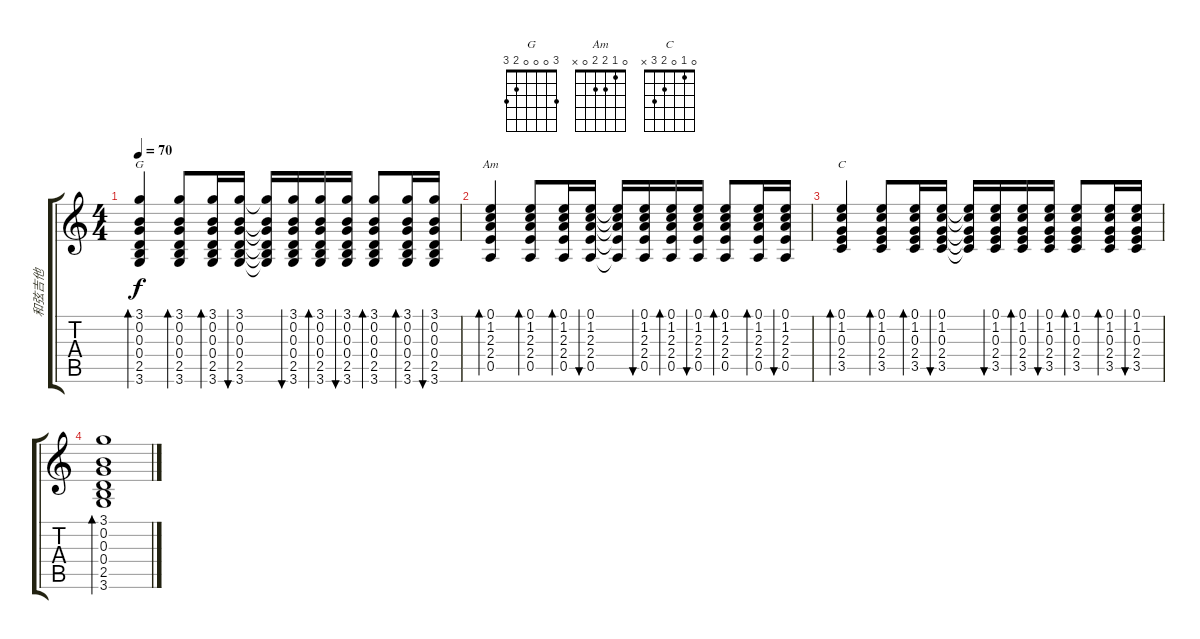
\track ("和弦吉他" "和弦吉他") {instrument acousticguitarsteel}
\staff {score tabs}
\tuning (E4 B3 G3 D3 A2 E2) {hide}
\chord ("G" 3 0 0 0 2 3)
\chord ("Am" 0 1 2 2 0 x)
\chord ("C" 0 1 0 2 3 x)
\ts (4 4)
\tempo 70
\clef g2
\ks c
(3.1 0.2 0.3 0.4 2.5 3.6).4{bd 30 ch "G" dy f} (3.1 0.2 0.3 0.4 2.5 3.6).8{bd 30} (3.1 0.2 0.3 0.4 2.5 3.6).16{bd 30} (3.1 0.2 0.3 0.4 2.5 3.6).16{bu 30} (3.1{t} 0.2{t} 0.3{t} 0.4{t} 2.5{t} 3.6{t}).16 (3.1 0.2 0.3 0.4 2.5 3.6).16{bu 30} (3.1 0.2 0.3 0.4 2.5 3.6).16{bd 30} (3.1 0.2 0.3 0.4 2.5 3.6).16{bu 30} (3.1 0.2 0.3 0.4 2.5 3.6).8{bd 30} (3.1 0.2 0.3 0.4 2.5 3.6).16{bd 30} (3.1 0.2 0.3 0.4 2.5 3.6).16{bu 30} |
(0.1 1.2 2.3 2.4 0.5).4{bd 30 ch "Am"} (0.1 1.2 2.3 2.4 0.5).8{bd 30} (0.1 1.2 2.3 2.4 0.5).16{bd 30} (0.1 1.2 2.3 2.4 0.5).16{bu 30} (0.1{t} 1.2{t} 2.3{t} 2.4{t} 0.5{t}).16 (0.1 1.2 2.3 2.4 0.5).16{bu 30} (0.1 1.2 2.3 2.4 0.5).16{bd 30} (0.1 1.2 2.3 2.4 0.5).16{bu 30} (0.1 1.2 2.3 2.4 0.5).8{bd 30} (0.1 1.2 2.3 2.4 0.5).16{bd 30} (0.1 1.2 2.3 2.4 0.5).16{bu 30} |
(0.1 1.2 0.3 2.4 3.5).4{bd 30 ch "C"} (0.1 1.2 0.3 2.4 3.5).8{bd 30} (0.1 1.2 0.3 2.4 3.5).16{bd 30} (0.1 1.2 0.3 2.4 3.5).16{bu 30} (0.1{t} 1.2{t} 0.3{t} 2.4{t} 3.5{t}).16 (0.1 1.2 0.3 2.4 3.5).16{bu 30} (0.1 1.2 0.3 2.4 3.5).16{bd 30} (0.1 1.2 0.3 2.4 3.5).16{bu 30} (0.1 1.2 0.3 2.4 3.5).8{bd 30} (0.1 1.2 0.3 2.4 3.5).16{bd 30} (0.1 1.2 0.3 2.4 3.5).16{bu 30} |
(3.1 0.2 0.3 0.4 2.5 3.6).1{bd 30}
